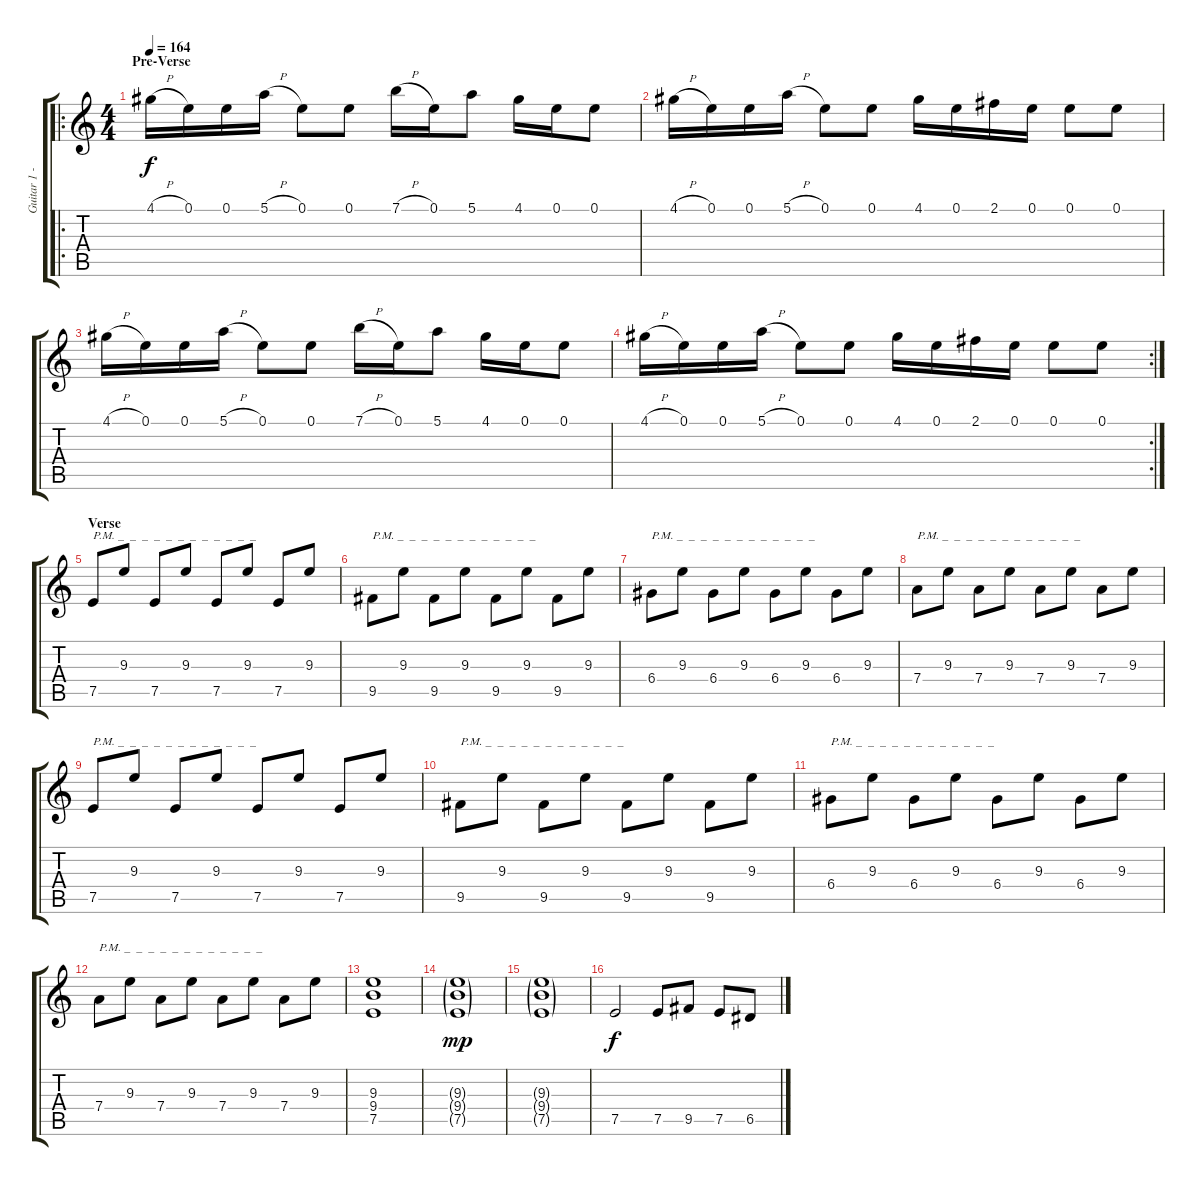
\track ("Guitar 1 - Distortion" "Guitar 1 -") {instrument overdrivenguitar}
\staff {score tabs}
\tuning (E4 B3 G3 D3 A2 E2) {hide}
\ro
\ts (4 4)
\section ("" "Pre-Verse")
\tempo 164
\clef g2
\ks c
4.1{h}.16{dy f} 0.1.16 0.1.16 5.1{h}.16 0.1.8 0.1.8 7.1{h}.16 0.1.16 5.1.8 4.1.16 0.1.16 0.1.8 |
4.1{h}.16 0.1.16 0.1.16 5.1{h}.16 0.1.8 0.1.8 4.1.16 0.1.16 2.1.16 0.1.16 0.1.8 0.1.8 |
4.1{h}.16 0.1.16 0.1.16 5.1{h}.16 0.1.8 0.1.8 7.1{h}.16 0.1.16 5.1.8 4.1.16 0.1.16 0.1.8 |
\rc 2
4.1{h}.16 0.1.16 0.1.16 5.1{h}.16 0.1.8 0.1.8 4.1.16 0.1.16 2.1.16 0.1.16 0.1.8 0.1.8 |
\section ("" "Verse")
7.5.8{txt "P.M. _  _  _  _  _  _  _  _  _  _  _  _"} 9.3.8 7.5.8 9.3.8 7.5.8 9.3.8 7.5.8 9.3.8 |
9.5.8{txt "P.M. _  _  _  _  _  _  _  _  _  _  _  _"} 9.3.8 9.5.8 9.3.8 9.5.8 9.3.8 9.5.8 9.3.8 |
6.4.8{txt "P.M. _  _  _  _  _  _  _  _  _  _  _  _"} 9.3.8 6.4.8 9.3.8 6.4.8 9.3.8 6.4.8 9.3.8 |
7.4.8{txt "P.M. _  _  _  _  _  _  _  _  _  _  _  _"} 9.3.8 7.4.8 9.3.8 7.4.8 9.3.8 7.4.8 9.3.8 |
7.5.8{txt "P.M. _  _  _  _  _  _  _  _  _  _  _  _"} 9.3.8 7.5.8 9.3.8 7.5.8 9.3.8 7.5.8 9.3.8 |
9.5.8{txt "P.M. _  _  _  _  _  _  _  _  _  _  _  _"} 9.3.8 9.5.8 9.3.8 9.5.8 9.3.8 9.5.8 9.3.8 |
6.4.8{txt "P.M. _  _  _  _  _  _  _  _  _  _  _  _"} 9.3.8 6.4.8 9.3.8 6.4.8 9.3.8 6.4.8 9.3.8 |
7.4.8{txt "P.M. _  _  _  _  _  _  _  _  _  _  _  _"} 9.3.8 7.4.8 9.3.8 7.4.8 9.3.8 7.4.8 9.3.8 |
(9.3 9.4 7.5).1 |
(9.3{g} 9.4{g} 7.5{g}).1{dy mp} |
(9.3{g} 9.4{g} 7.5{g}).1 |
7.5.2{dy f} 7.5.8 9.5.8 7.5.8 6.5.8
